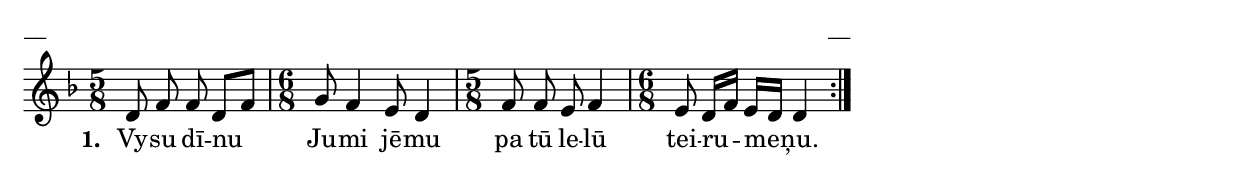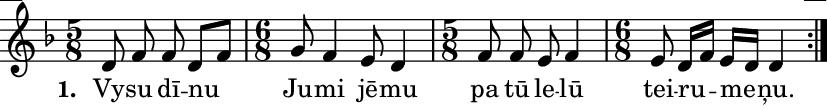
\version "2.13.18"
#(ly:set-option 'crop #t)

\paper {
line-width = 14\cm
left-margin = 0.4\cm
between-system-padding = 0.1\cm
between-system-space = 0.1\cm
}
% SBTZK, p.34
\layout {
indent = #0
ragged-last = ##f
}


voiceA = \relative c' {
\clef "treble"
\key f \major

\repeat volta 2 { \time 5/8 d8 f f d [f] | \time 6/8 g f4 e8 d4 | \time 5/8 f8 f e f4 | \time 6/8 e8 d16 [f] e [d] d4 }
}

lyricA = \lyricmode {
\set stanza = "1. "
Vy -- su dī -- nu Ju -- mi jē -- mu pa tū le -- lū tei -- ru -- me -- ņu.
}

fullScore = <<
%\new ChordNames { \chordsA }
\new Staff {
<<
\new Voice = "voiceA" { \voiceOne \autoBeamOff \voiceA }
\new Lyrics \lyricsto "voiceA" \lyricA
%\new Voice = "voiceB" { \voiceTwo \autoBeamOff \voiceB }
>>
}
>>



\score {
\fullScore
\header { piece = "__" opus = "__" }
}
\markup { \with-color #(x11-color 'white) \sans \smaller "__" }
\score {
\unfoldRepeats
\fullScore
\midi {
\context { \Staff \remove "Staff_performer" }
\context { \Voice \consists "Staff_performer" }
}
}


